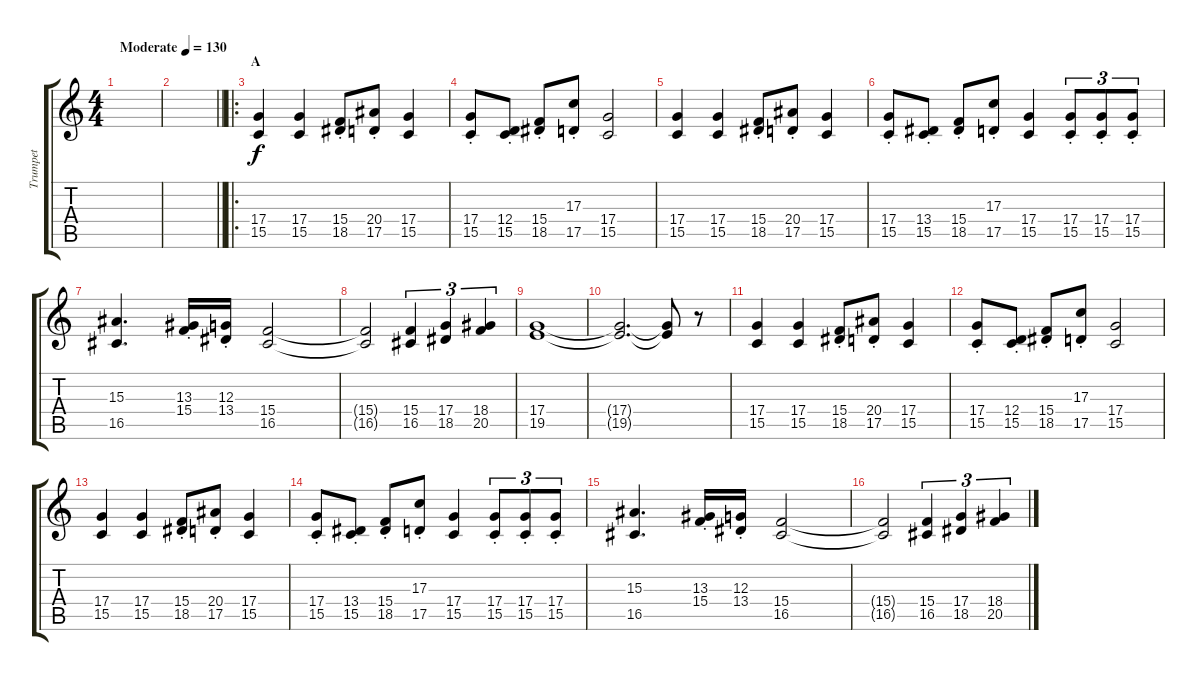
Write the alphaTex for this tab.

\track ("Trumpet" "Trumpet") {instrument trumpet}
\staff {score tabs}
\tuning (E4 B3 G3 D3 A2 E2) {hide}
\ts (4 4)
\tempo (130 "Moderate")
\clef g2
\ks c
|
\barLineRight lightlight
|
\ro
\section ("" "A")
(17.4 15.5).4 (17.4 15.5).4 (15.4{st} 18.5{st}).8 (20.4{st} 17.5{st}).8 (17.4 15.5).4 |
(17.4{st} 15.5{st}).8 (12.4{st} 15.5{st}).8 (15.4{st} 18.5{st}).8 (17.3{st} 17.5{st}).8 (17.4 15.5).2 |
(17.4 15.5).4 (17.4 15.5).4 (15.4{st} 18.5{st}).8 (20.4{st} 17.5{st}).8 (17.4 15.5).4 |
(17.4{st} 15.5{st}).8 (13.4{st} 15.5{st}).8 (15.4{st} 18.5{st}).8 (17.3{st} 17.5{st}).8 (17.4 15.5).4 (17.4{st} 15.5{st}).8{tu (3 2)} (17.4{st} 15.5{st}).8{tu (3 2)} (17.4{st} 15.5{st}).8{tu (3 2)} |
(15.3 16.5).4{d} (13.3{st} 15.4{st}).16 (12.3{st} 13.4{st}).16 (15.4 16.5).2 |
(15.4{t} 16.5{t}).2 (15.4 16.5).4{tu (3 2)} (17.4 18.5).4{tu (3 2)} (18.4 20.5).4{tu (3 2)} |
(17.4 19.5).1 |
(17.4{t} 19.5{t}).2{d} (17.4{t} 19.5{t}).8 r.8 |
(17.4 15.5).4 (17.4 15.5).4 (15.4{st} 18.5{st}).8 (20.4{st} 17.5{st}).8 (17.4 15.5).4 |
(17.4{st} 15.5{st}).8 (12.4{st} 15.5{st}).8 (15.4{st} 18.5{st}).8 (17.3{st} 17.5{st}).8 (17.4 15.5).2 |
(17.4 15.5).4 (17.4 15.5).4 (15.4{st} 18.5{st}).8 (20.4{st} 17.5{st}).8 (17.4 15.5).4 |
(17.4{st} 15.5{st}).8 (13.4{st} 15.5{st}).8 (15.4{st} 18.5{st}).8 (17.3{st} 17.5{st}).8 (17.4 15.5).4 (17.4{st} 15.5{st}).8{tu (3 2)} (17.4{st} 15.5{st}).8{tu (3 2)} (17.4{st} 15.5{st}).8{tu (3 2)} |
(15.3 16.5).4{d} (13.3{st} 15.4{st}).16 (12.3{st} 13.4{st}).16 (15.4 16.5).2 |
(15.4{t} 16.5{t}).2 (15.4 16.5).4{tu (3 2)} (17.4 18.5).4{tu (3 2)} (18.4 20.5).4{tu (3 2)}
